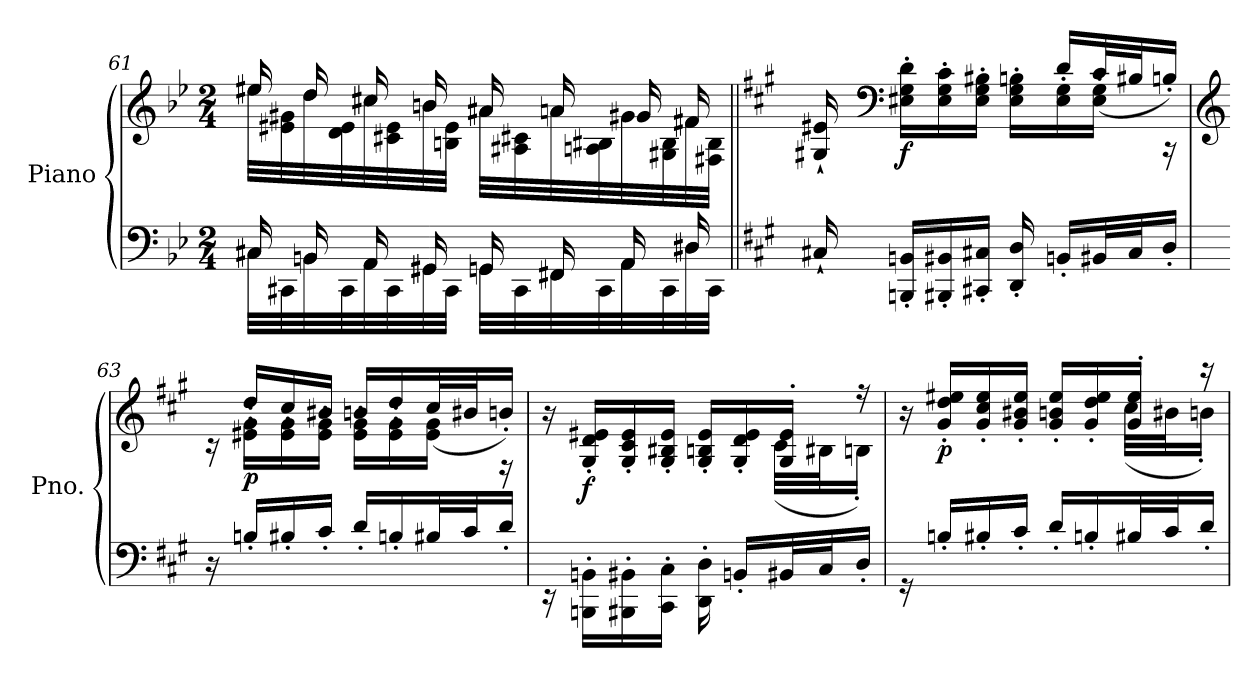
**kern	**kern	**dynam
*part1	*part1	*part1
*staff2	*staff1	*staff1/2
*I"Piano	*	*
*I'Pno.	*	*
!!LO:LB:g=z
*clefF4	*clefG2	*
*k[b-e-]	*k[b-e-]	*
*M2/4	*M2/4	*
=61	=61	=61
*^	*^	*
32C#X\LLL	16C#/	32ee#X\LLL	16ee#/	.
32CC#X\	.	32e#X\ 32g#X\	.	.
32BBn\	16BB/	32dd\	16dd/	.
32CC#\	.	32d\ 32e#\	.	.
32AA\	16AA/	32cc#X\	16cc#/	.
32CC#\	.	32c#X\ 32e#\	.	.
32GG#X\	16GG#/	32bn\	16b/	.
32CC#\JJJ	.	32Bn\ 32e#\JJJ	.	.
32GGn\LLL	16GG/	32a#X\LLL	16a#/	.
32CC#\	.	32A#X\ 32c#X\	.	.
32FF#X\	16FF#/	32an\	16a/	.
32CC#\	.	32An\ 32B#X\	.	.
32AA\	16AA/	32g#X\	16g#/	.
32CC#\	.	32G#X\ 32B#\	.	.
32D#X\	16D#/	32f#X\	16f#/	.
32CC#\JJJ	.	32F#X\ 32B#\JJJ	.	.
*v	*v	*	*	*
=62||	=62||	=62||	=62||
*k[f#c#g#]	*k[f#c#g#]	*	*
16C#X`/	16G#X/` 16e#X/`	16ryy	.
*	*v	*v	*
*	*clefF4	*
*	*^	*
!	!LO:TX:a:B:t=85	!	!
!	!	!	!LO:DY:b
*	*v	*v	*
16BBBn/' 16BBn/'LL	16E#X\' 16G#\' 16d\'LL	f
16BBB#X/' 16BB#X/'	16E#\' 16G#\' 16c#\'	.
16CC#X/' 16C#X/'JJ	16E#\' 16G#\' 16B#X\'JJ	.
16DD/' 16D/'	16E#\' 16G#\' 16Bn\'LL	.
*	*^	*
16BBn'/LL	16E#\' 16G#\'	16d'/LL	.
32BB#X/L	16E#\' 16G#\'JJ	(32c#/L	.
32C#/J	.	32B#X/J	.
16D'/JJ	16rCC	16Bn'/JJ)	.
=63	=63	=63	=63
*	*clefG2	*	*
16r	16rc	16ryy	.
!	!	!	!LO:DY:b
16Bn'/LL	16e#X\' 16g#\'LL	16dd'/LL	p
16B#X'/	16e#\' 16g#\'	16cc#'/	.
16c#'/JJ	16e#\' 16g#\'JJ	16b#X'/JJ	.
16d'/LL	16e#\' 16g#\'LL	16bn'/LL	.
16Bn'/	16e#\' 16g#\'	16dd'/	.
32B#X/L	16e#\' 16g#\'JJ	(32cc#/L	.
32c#/J	.	32b#X/J	.
16d'/JJ	16rF	16bn'/JJ)	.
!!LO:LB:g=z	!!
=64	=64	=64	=64
*^	*	*	*
16rEE	8rFyy	16r	4.ryy	.
!	!	!	!	!LO:DY:b
16BBBn\' 16BBn\'LL	.	16G#/' 16d/' 16e#X/'LL	.	f
16BBB#X\' 16BB#X\'	4.ryy	16G#/' 16c#/' 16e#/'	.	.
16CC#\' 16C#\'JJ	.	16G#/' 16B#X/' 16e#/'JJ	.	.
16DD\' 16D\'	.	16G#/' 16Bn/' 16e#/'LL	.	.
16BBn'/LL	.	16G#/' 16d/' 16e#/'	.	.
32BB#X/L	.	16G#/' 16e#/'JJ	(>32c#\LLL	.
32C#/J	.	.	32B#X\J	.
16D'/JJ	.	16r	16Bn'\JJ)	.
=65	=65	=65	=65	=65
16rGG	8rAyy	16r	4.ryy	.
!	!	!	!	!LO:DY:b
16Bn'/LL	.	16g#/' 16dd/' 16ee#X/'LL	.	p
16B#X'/	4.ryy	16g#/' 16cc#/' 16ee#/'	.	.
16c#'/JJ	.	16g#/' 16b#X/' 16ee#/'JJ	.	.
16d'/LL	.	16g#/' 16bn/' 16ee#/'LL	.	.
16Bn'/	.	16g#/' 16dd/' 16ee#/'	.	.
32B#X/L	.	16g#/' 16ee#/'JJ	(>32cc#\LLL	.
32c#/J	.	.	32b#X\J	.
16d'/JJ	.	16rccc	16bn'\JJ)	.
*v	*v	*	*	*
*	*v	*v	*
=	=	=
*-	*-	*-
